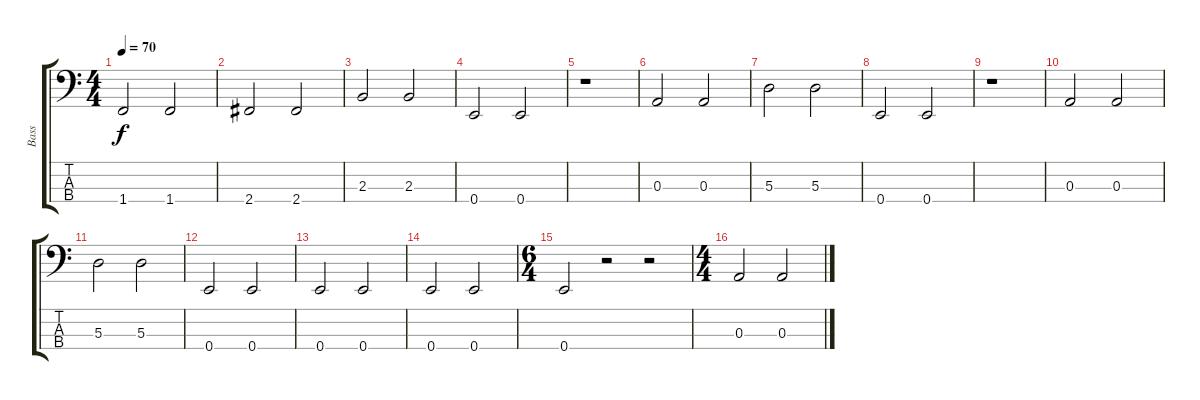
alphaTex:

\track ("Bass" "Bass") {instrument electricbassfinger}
\staff {score tabs}
\tuning (G2 D2 A1 E1) {hide}
\ts (4 4)
\tempo 70
\clef f4
\ks c
1.4.2{dy f} 1.4.2 |
2.4.2 2.4.2 |
2.3.2 2.3.2 |
0.4.2 0.4.2 |
r.1 |
0.3.2 0.3.2 |
5.3.2 5.3.2 |
0.4.2 0.4.2 |
r.1 |
0.3.2 0.3.2 |
5.3.2 5.3.2 |
0.4.2 0.4.2 |
0.4.2 0.4.2 |
0.4.2 0.4.2 |
\ts (6 4)
0.4.2 r.2 r.2 |
\ts (4 4)
0.3.2 0.3.2
